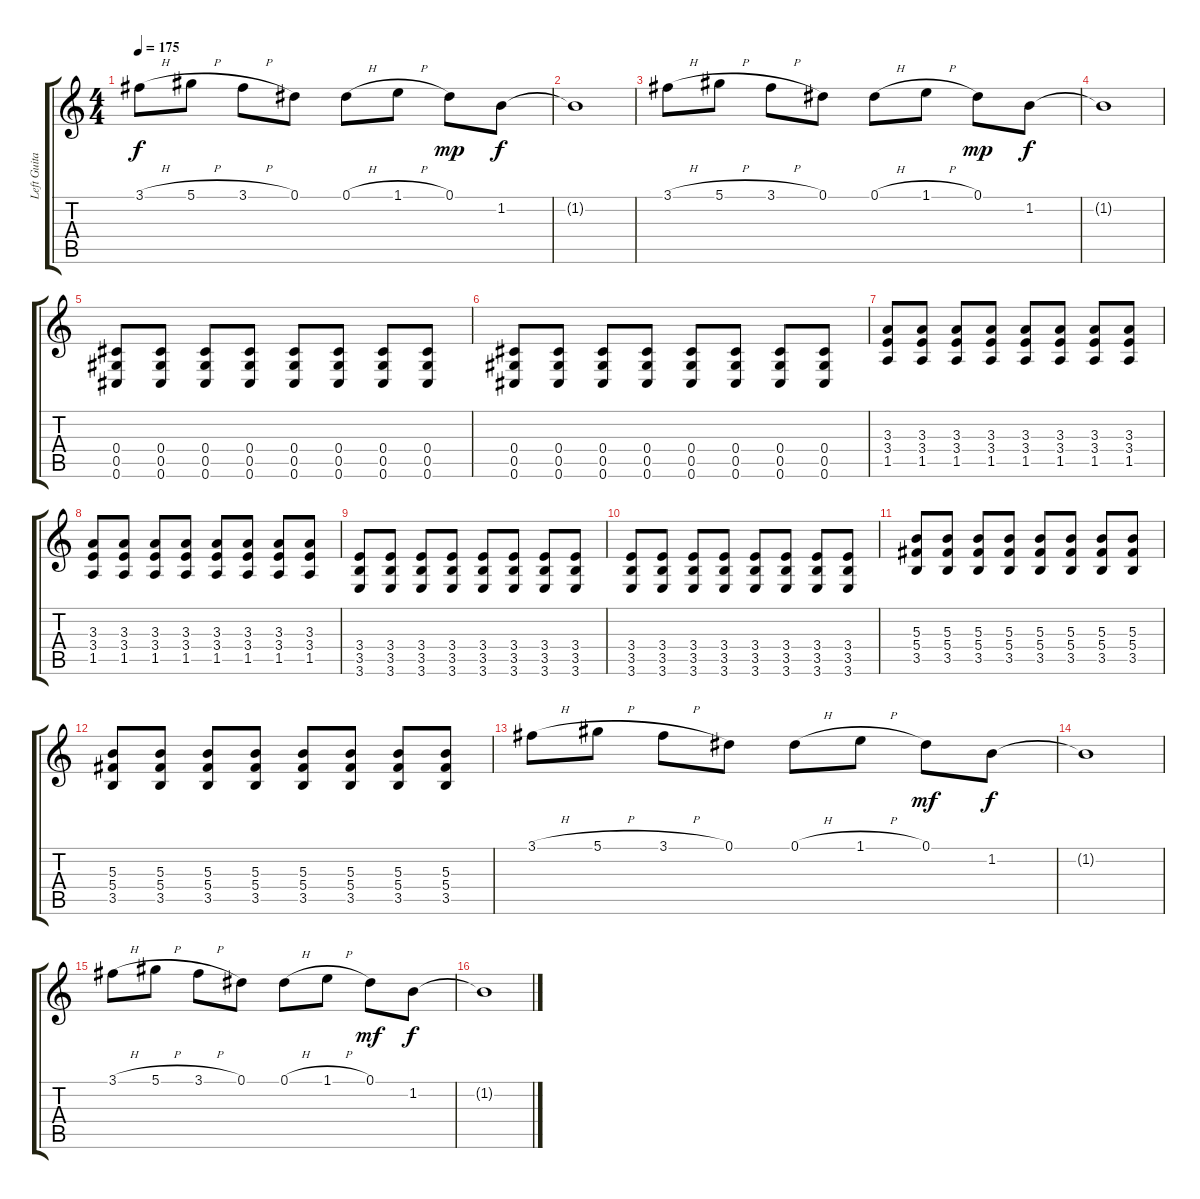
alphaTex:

\track ("Left Guitar" "Left Guita") {instrument distortionguitar}
\staff {score tabs}
\tuning (Eb4 Bb3 Gb3 Db3 Ab2 Db2) {hide}
\ts (4 4)
\tempo 175
\clef g2
\ks c
3.1{h}.8{dy f} 5.1{h}.8 3.1{h}.8 0.1.8 0.1{h}.8 1.1{h}.8 0.1.8{dy mp} 1.2.8{dy f} |
1.2{t}.1 |
3.1{h}.8 5.1{h}.8 3.1{h}.8 0.1.8 0.1{h}.8 1.1{h}.8 0.1.8{dy mp} 1.2.8{dy f} |
1.2{t}.1 |
(0.4 0.5 0.6).8 (0.4 0.5 0.6).8 (0.4 0.5 0.6).8 (0.4 0.5 0.6).8 (0.4 0.5 0.6).8 (0.4 0.5 0.6).8 (0.4 0.5 0.6).8 (0.4 0.5 0.6).8 |
(0.4 0.5 0.6).8 (0.4 0.5 0.6).8 (0.4 0.5 0.6).8 (0.4 0.5 0.6).8 (0.4 0.5 0.6).8 (0.4 0.5 0.6).8 (0.4 0.5 0.6).8 (0.4 0.5 0.6).8 |
(3.3 3.4 1.5).8 (3.3 3.4 1.5).8 (3.3 3.4 1.5).8 (3.3 3.4 1.5).8 (3.3 3.4 1.5).8 (3.3 3.4 1.5).8 (3.3 3.4 1.5).8 (3.3 3.4 1.5).8 |
(3.3 3.4 1.5).8 (3.3 3.4 1.5).8 (3.3 3.4 1.5).8 (3.3 3.4 1.5).8 (3.3 3.4 1.5).8 (3.3 3.4 1.5).8 (3.3 3.4 1.5).8 (3.3 3.4 1.5).8 |
(3.4 3.5 3.6).8 (3.4 3.5 3.6).8 (3.4 3.5 3.6).8 (3.4 3.5 3.6).8 (3.4 3.5 3.6).8 (3.4 3.5 3.6).8 (3.4 3.5 3.6).8 (3.4 3.5 3.6).8 |
(3.4 3.5 3.6).8 (3.4 3.5 3.6).8 (3.4 3.5 3.6).8 (3.4 3.5 3.6).8 (3.4 3.5 3.6).8 (3.4 3.5 3.6).8 (3.4 3.5 3.6).8 (3.4 3.5 3.6).8 |
(5.3 5.4 3.5).8 (5.3 5.4 3.5).8 (5.3 5.4 3.5).8 (5.3 5.4 3.5).8 (5.3 5.4 3.5).8 (5.3 5.4 3.5).8 (5.3 5.4 3.5).8 (5.3 5.4 3.5).8 |
(5.3 5.4 3.5).8 (5.3 5.4 3.5).8 (5.3 5.4 3.5).8 (5.3 5.4 3.5).8 (5.3 5.4 3.5).8 (5.3 5.4 3.5).8 (5.3 5.4 3.5).8 (5.3 5.4 3.5).8 |
3.1{h}.8 5.1{h}.8 3.1{h}.8 0.1.8 0.1{h}.8 1.1{h}.8 0.1.8{dy mf} 1.2.8{dy f} |
1.2{t}.1 |
3.1{h}.8 5.1{h}.8 3.1{h}.8 0.1.8 0.1{h}.8 1.1{h}.8 0.1.8{dy mf} 1.2.8{dy f} |
1.2{t}.1
